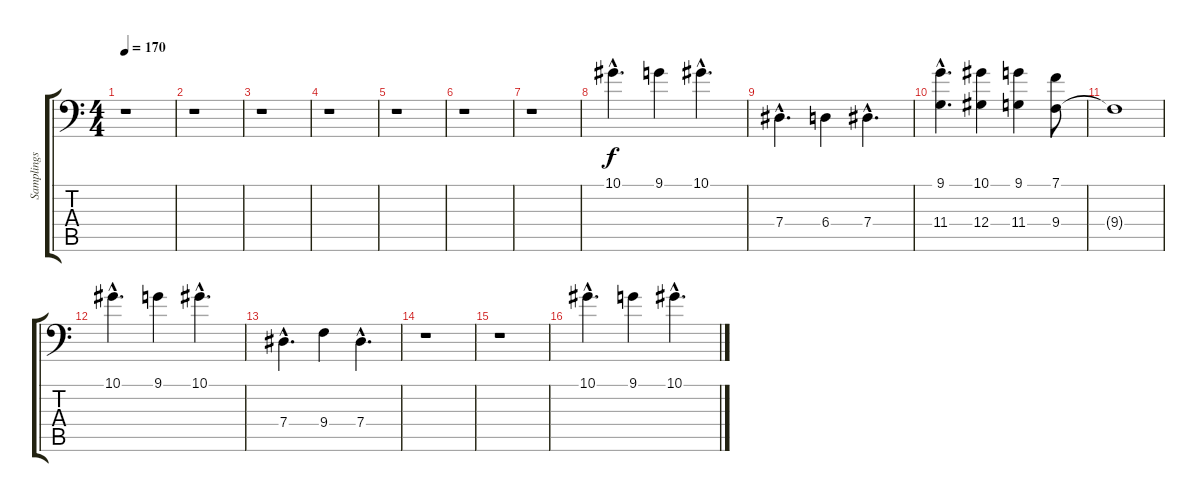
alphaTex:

\track ("Samplings" "Samplings") {instrument pad8sweep}
\staff {score tabs}
\tuning (Bb3 F3 Db3 Ab2 Eb2 Bb1) {hide}
\ts (4 4)
\tempo 170
\clef f4
\ks c
r.1{dy f} |
r.1 |
r.1 |
r.1 |
r.1 |
r.1 |
r.1 |
10.1{hac}.4{d} 9.1.4 10.1{hac}.4{d} |
7.4{hac}.4{d} 6.4.4 7.4{hac}.4{d} |
(9.1{hac} 11.4{hac}).4{d} (10.1 12.4).4 (9.1 11.4).4 (7.1 9.4).8 |
9.4{t}.1 |
10.1{hac}.4{d} 9.1.4 10.1{hac}.4{d} |
7.4{hac}.4{d} 9.4.4 7.4{hac}.4{d} |
r.1 |
r.1 |
10.1{hac}.4{d} 9.1.4 10.1{hac}.4{d}
